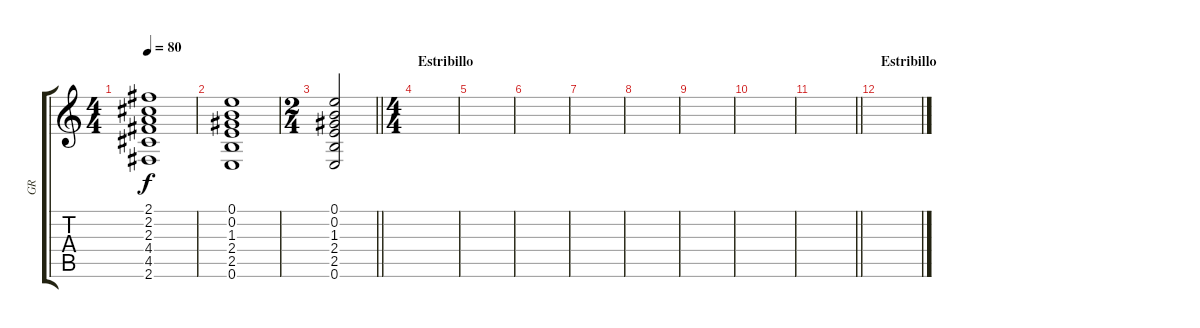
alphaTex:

\track ("GR" "GR") {instrument acousticguitarsteel}
\staff {score tabs}
\tuning (E4 B3 G3 D3 A2 E2) {hide}
\ts (4 4)
\tempo 80
\clef g2
\ks c
(2.1 2.2 2.3 4.4 4.5 2.6).1{dy f} |
(0.1 0.2 1.3 2.4 2.5 0.6).1 |
\ts (2 4)
\barLineRight lightlight
(0.1 0.2 1.3 2.4 2.5 0.6).2 |
\ts (4 4)
\section ("" "Estribillo")
|
|
|
|
|
|
|
\barLineRight lightlight
|
\section ("" "Estribillo")
